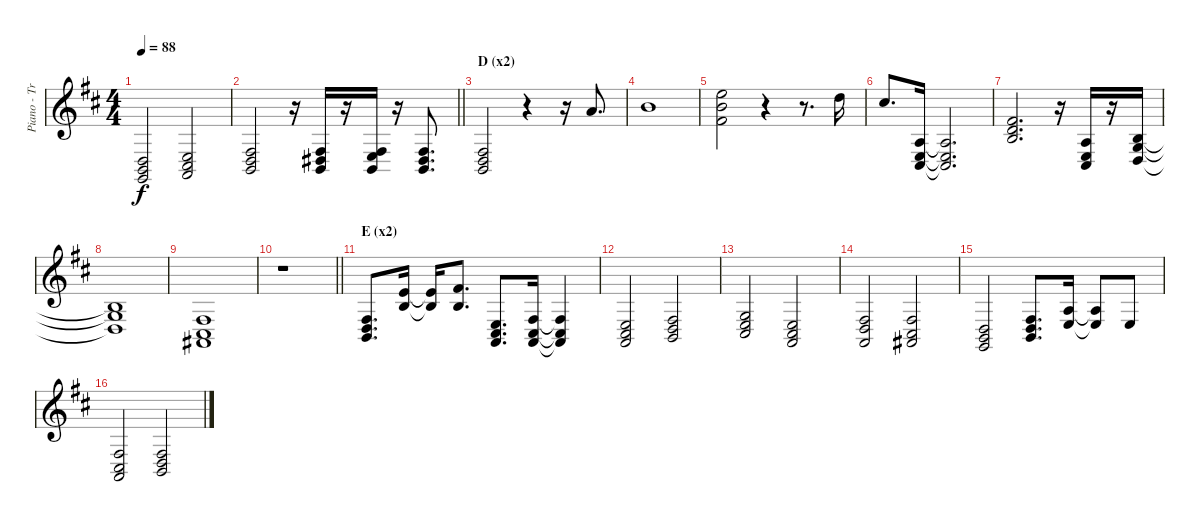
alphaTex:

\track ("Piano - Treble" "Piano - Tr") {instrument acousticgrandpiano}
\staff {score}
\tuning (E4 B3 G3 D3 A2 E2 B1) {hide}
\ts (4 4)
\tempo 88
\clef g2
\ks d
(0.4 2.5 3.6).2{dy f} (2.4 4.5 5.6).2 |
\barLineRight lightlight
(4.4 5.5 7.6).2 r.16 (4.4 6.5 7.6).16 r.16 (4.4 7.5 7.6).16 r.16 (4.4 6.5 7.6).8{d} |
\section ("" "D (x2)")
(4.4 5.5 7.6).2 r.4 r.16 5.1.8{d} |
7.1.1 |
(12.1 12.2 11.3).2{bd 480} r.4 r.8{d} 10.1.16 |
9.1.8{d} (2.3 2.4 4.5).16 (2.3{t} 2.4{t} 4.5{t}).2{d} |
(2.1 3.2 4.3).2{d} r.16 (2.3 2.4 4.5).16 r.16 (0.2 0.3 0.4).16 |
(0.2{t} 0.3{t} 0.4{t}).1 |
(4.4 4.5 6.6).1 |
\barLineRight lightlight
r.1 |
\section ("" "E (x2)")
(4.4 5.5 7.6).8{d} (0.1 0.2).16 (0.1{t} 0.2{t}).16 (2.1 0.2).8{d} (2.4 4.5 5.6).8{d} (4.4 4.5 5.6).16 (4.4{t} 4.5{t} 5.6{t}).4 |
(2.4 4.5 5.6).2 (4.4 5.5 7.6).2 |
(0.3 2.4 4.5).2 (2.4 4.5 5.6).2 |
(4.4 5.5 5.6).2 (4.4 4.5 6.6).2 |
(0.4 2.5 3.6).2 (4.4 5.5 7.6).8{d} (2.3 2.4).16 (2.3{t} 2.4{t}).8 2.4.8 |
(4.4 4.5 5.6).2 (4.4 5.5 7.6).2
